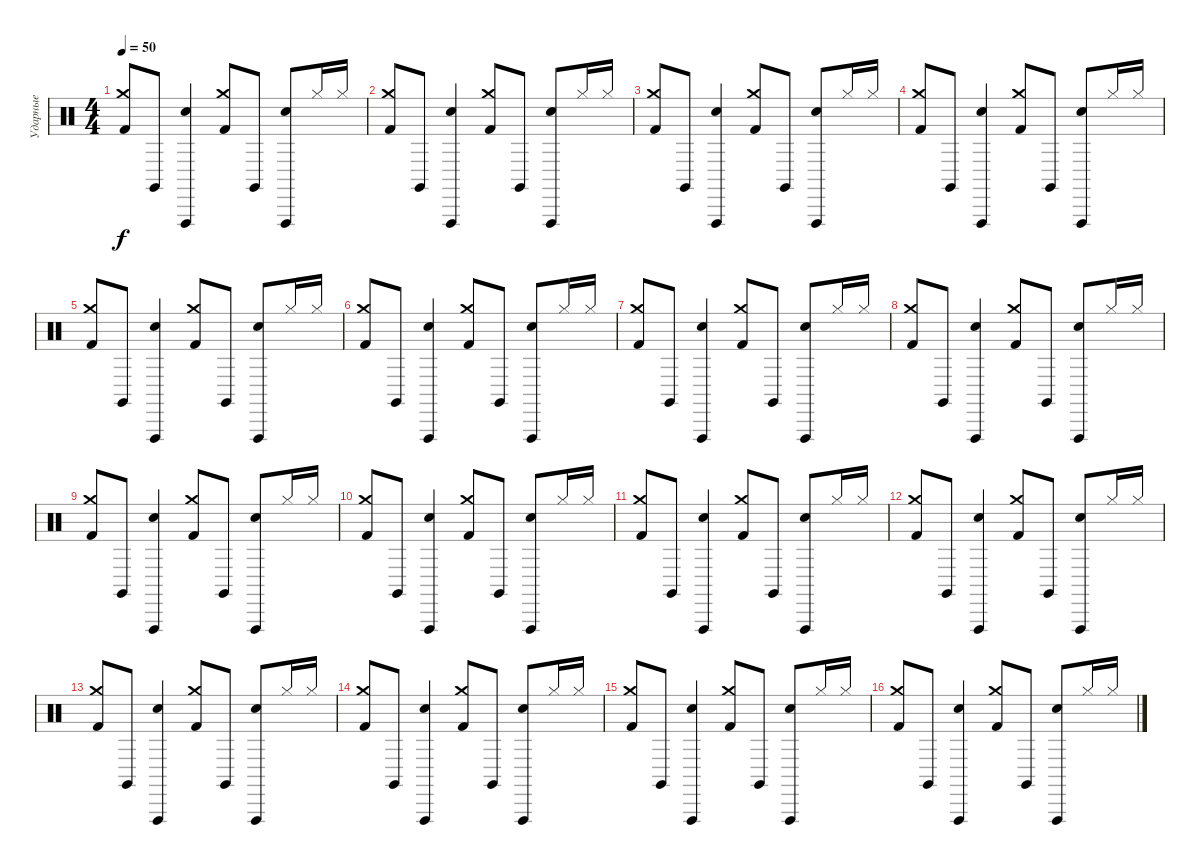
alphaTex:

\track ("Ударные" "Ударные") {instrument percussion}
\staff {score}
\articulation defaults
\ts (4 4)
\tempo 50
\clef neutral
\ks c
("Kick (hit) 2" "Crash medium (hit)").8{dy f} "Claves (hit)".8 ("Hand Clap (hit)" "Vibraslap (hit)").4 ("Kick (hit) 2" "Crash medium (hit)").8 "Claves (hit)".8 ("Hand Clap (hit)" "Vibraslap (hit)").8 "Hi-Hat (closed)".16 "Hi-Hat (closed)".16 |
("Kick (hit) 2" "Crash medium (hit)").8 "Claves (hit)".8 ("Hand Clap (hit)" "Vibraslap (hit)").4 ("Kick (hit) 2" "Crash medium (hit)").8 "Claves (hit)".8 ("Hand Clap (hit)" "Vibraslap (hit)").8 "Hi-Hat (closed)".16 "Hi-Hat (closed)".16 |
("Kick (hit) 2" "Crash medium (hit)").8 "Claves (hit)".8 ("Hand Clap (hit)" "Vibraslap (hit)").4 ("Kick (hit) 2" "Crash medium (hit)").8 "Claves (hit)".8 ("Hand Clap (hit)" "Vibraslap (hit)").8 "Hi-Hat (closed)".16 "Hi-Hat (closed)".16 |
("Kick (hit) 2" "Crash medium (hit)").8 "Claves (hit)".8 ("Hand Clap (hit)" "Vibraslap (hit)").4 ("Kick (hit) 2" "Crash medium (hit)").8 "Claves (hit)".8 ("Hand Clap (hit)" "Vibraslap (hit)").8 "Hi-Hat (closed)".16 "Hi-Hat (closed)".16 |
("Kick (hit) 2" "Crash medium (hit)").8 "Claves (hit)".8 ("Hand Clap (hit)" "Vibraslap (hit)").4 ("Kick (hit) 2" "Crash medium (hit)").8 "Claves (hit)".8 ("Hand Clap (hit)" "Vibraslap (hit)").8 "Hi-Hat (closed)".16 "Hi-Hat (closed)".16 |
("Kick (hit) 2" "Crash medium (hit)").8 "Claves (hit)".8 ("Hand Clap (hit)" "Vibraslap (hit)").4 ("Kick (hit) 2" "Crash medium (hit)").8 "Claves (hit)".8 ("Hand Clap (hit)" "Vibraslap (hit)").8 "Hi-Hat (closed)".16 "Hi-Hat (closed)".16 |
("Kick (hit) 2" "Crash medium (hit)").8 "Claves (hit)".8 ("Hand Clap (hit)" "Vibraslap (hit)").4 ("Kick (hit) 2" "Crash medium (hit)").8 "Claves (hit)".8 ("Hand Clap (hit)" "Vibraslap (hit)").8 "Hi-Hat (closed)".16 "Hi-Hat (closed)".16 |
("Kick (hit) 2" "Crash medium (hit)").8 "Claves (hit)".8 ("Hand Clap (hit)" "Vibraslap (hit)").4 ("Kick (hit) 2" "Crash medium (hit)").8 "Claves (hit)".8 ("Hand Clap (hit)" "Vibraslap (hit)").8 "Hi-Hat (closed)".16 "Hi-Hat (closed)".16 |
("Kick (hit) 2" "Crash medium (hit)").8 "Claves (hit)".8 ("Hand Clap (hit)" "Vibraslap (hit)").4 ("Kick (hit) 2" "Crash medium (hit)").8 "Claves (hit)".8 ("Hand Clap (hit)" "Vibraslap (hit)").8 "Hi-Hat (closed)".16 "Hi-Hat (closed)".16 |
("Kick (hit) 2" "Crash medium (hit)").8 "Claves (hit)".8 ("Hand Clap (hit)" "Vibraslap (hit)").4 ("Kick (hit) 2" "Crash medium (hit)").8 "Claves (hit)".8 ("Hand Clap (hit)" "Vibraslap (hit)").8 "Hi-Hat (closed)".16 "Hi-Hat (closed)".16 |
("Kick (hit) 2" "Crash medium (hit)").8 "Claves (hit)".8 ("Hand Clap (hit)" "Vibraslap (hit)").4 ("Kick (hit) 2" "Crash medium (hit)").8 "Claves (hit)".8 ("Hand Clap (hit)" "Vibraslap (hit)").8 "Hi-Hat (closed)".16 "Hi-Hat (closed)".16 |
("Kick (hit) 2" "Crash medium (hit)").8 "Claves (hit)".8 ("Hand Clap (hit)" "Vibraslap (hit)").4 ("Kick (hit) 2" "Crash medium (hit)").8 "Claves (hit)".8 ("Hand Clap (hit)" "Vibraslap (hit)").8 "Hi-Hat (closed)".16 "Hi-Hat (closed)".16 |
("Kick (hit) 2" "Crash medium (hit)").8 "Claves (hit)".8 ("Hand Clap (hit)" "Vibraslap (hit)").4 ("Kick (hit) 2" "Crash medium (hit)").8 "Claves (hit)".8 ("Hand Clap (hit)" "Vibraslap (hit)").8 "Hi-Hat (closed)".16 "Hi-Hat (closed)".16 |
("Kick (hit) 2" "Crash medium (hit)").8 "Claves (hit)".8 ("Hand Clap (hit)" "Vibraslap (hit)").4 ("Kick (hit) 2" "Crash medium (hit)").8 "Claves (hit)".8 ("Hand Clap (hit)" "Vibraslap (hit)").8 "Hi-Hat (closed)".16 "Hi-Hat (closed)".16 |
("Kick (hit) 2" "Crash medium (hit)").8 "Claves (hit)".8 ("Hand Clap (hit)" "Vibraslap (hit)").4 ("Kick (hit) 2" "Crash medium (hit)").8 "Claves (hit)".8 ("Hand Clap (hit)" "Vibraslap (hit)").8 "Hi-Hat (closed)".16 "Hi-Hat (closed)".16 |
("Kick (hit) 2" "Crash medium (hit)").8 "Claves (hit)".8 ("Hand Clap (hit)" "Vibraslap (hit)").4 ("Kick (hit) 2" "Crash medium (hit)").8 "Claves (hit)".8 ("Hand Clap (hit)" "Vibraslap (hit)").8 "Hi-Hat (closed)".16 "Hi-Hat (closed)".16
